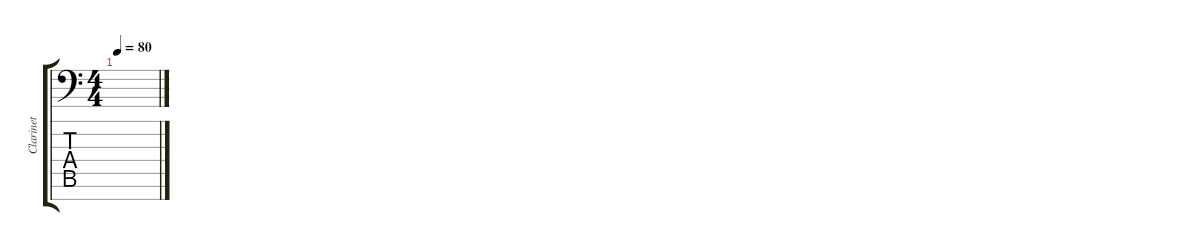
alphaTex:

\track ("Clarinet" "Clarinet") {instrument overdrivenguitar}
\staff {score tabs}
\tuning (E5 B4 G4 D4 A3 E3 C-1) {hide}
\ts (4 4)
\tempo 80
\clef f4
\ks c
